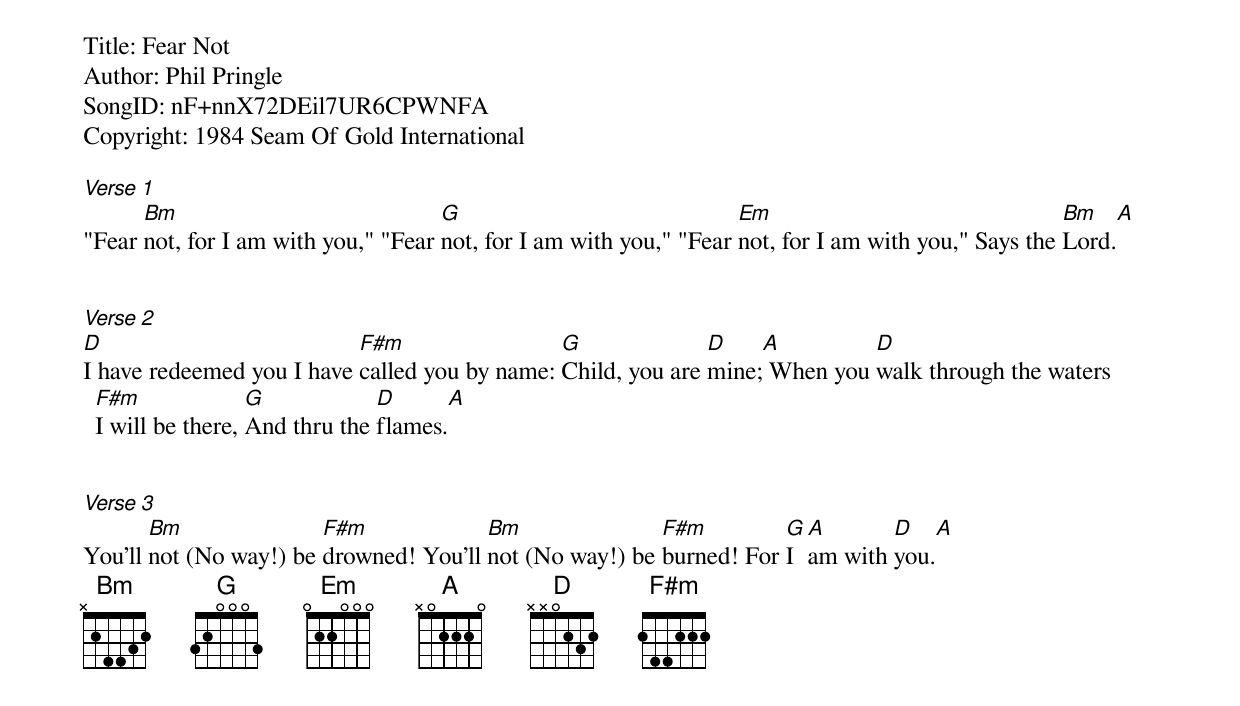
Title: Fear Not
Author: Phil Pringle
SongID: nF+nnX72DEil7UR6CPWNFA
Copyright: 1984 Seam Of Gold International

[Verse 1]
"Fear [Bm]not, for I am with you," "Fear [G]not, for I am with you," "Fear [Em]not, for I am with you," Says the [Bm]Lord.[A]


[Verse 2]
[D]I have redeemed you I have [F#m]called you by name: [G]Child, you are [D]mine;[A] When you [D]walk through the waters [F#m]I will be there, [G]And thru the [D]flames.[A]


[Verse 3]
You'll [Bm]not (No way!) be [F#m]drowned! You'll [Bm]not (No way!) be [F#m]burned! For [G]I [A]am with [D]you.[A]
